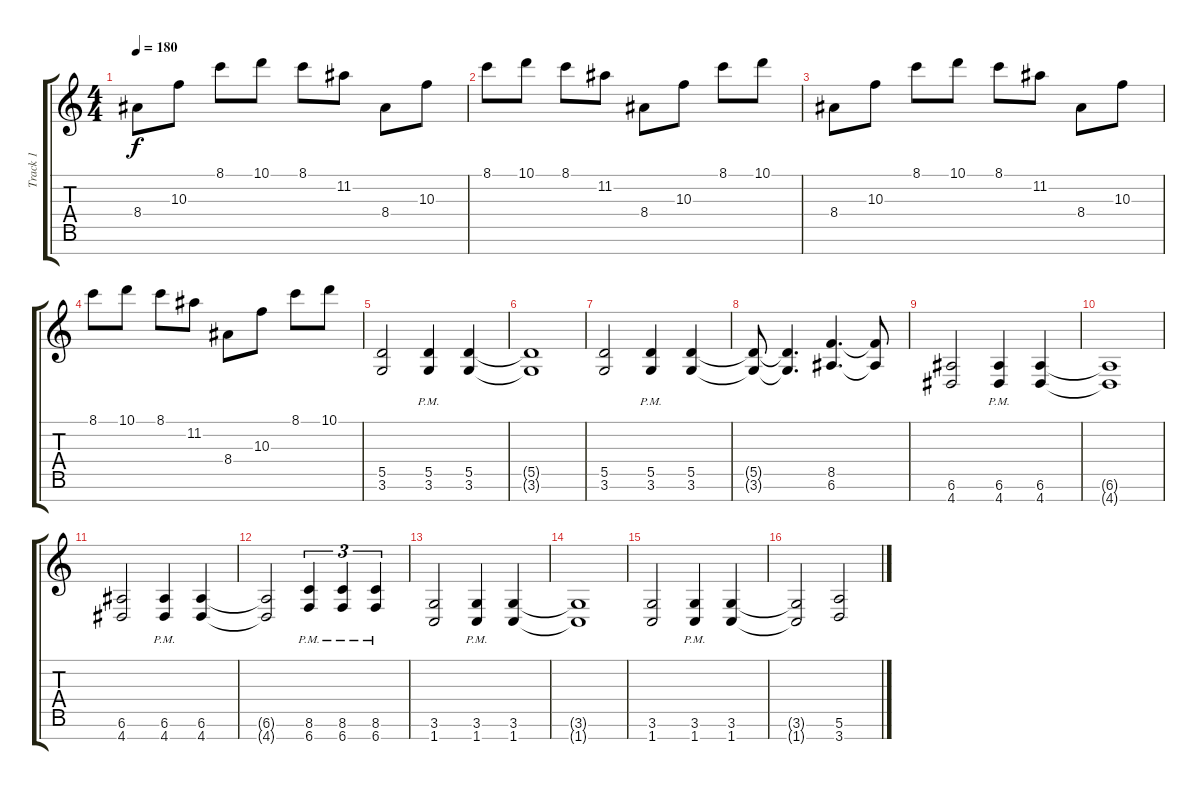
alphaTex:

\track ("Track 1" "Track 1") {instrument distortionguitar}
\staff {score tabs}
\tuning (E4 B3 G3 D3 A2 E2 B1) {hide}
\ts (4 4)
\tempo 180
\clef g2
\ks c
8.4.8{dy f} 10.3.8 8.1.8 10.1.8 8.1.8 11.2.8 8.4.8 10.3.8 |
8.1.8 10.1.8 8.1.8 11.2.8 8.4.8 10.3.8 8.1.8 10.1.8 |
8.4.8 10.3.8 8.1.8 10.1.8 8.1.8 11.2.8 8.4.8 10.3.8 |
8.1.8 10.1.8 8.1.8 11.2.8 8.4.8 10.3.8 8.1.8 10.1.8 |
(5.5 3.6).2 (5.5{pm} 3.6).4 (5.5 3.6).4 |
(5.5{t} 3.6{t}).1 |
(5.5 3.6).2 (5.5{pm} 3.6).4 (5.5 3.6).4 |
(5.5{t} 3.6{t}).8 (5.5{t} 3.6{t}).4{d} (8.5 6.6).4{d} (8.5{t} 6.6{t}).8 |
(6.6 4.7).2 (6.6 4.7{pm}).4 (6.6 4.7).4 |
(6.6{t} 4.7{t}).1 |
(6.6 4.7).2 (6.6 4.7{pm}).4 (6.6 4.7).4 |
(6.6{t} 4.7{t}).2 (8.6 6.7{pm}).4{tu (3 2)} (8.6 6.7{pm}).4{tu (3 2)} (8.6 6.7{pm}).4{tu (3 2)} |
(3.6 1.7).2 (3.6{pm} 1.7).4 (3.6 1.7).4 |
(3.6{t} 1.7{t}).1 |
(3.6 1.7).2 (3.6{pm} 1.7).4 (3.6 1.7).4 |
(3.6{t} 1.7{t}).2 (5.6 3.7).2
